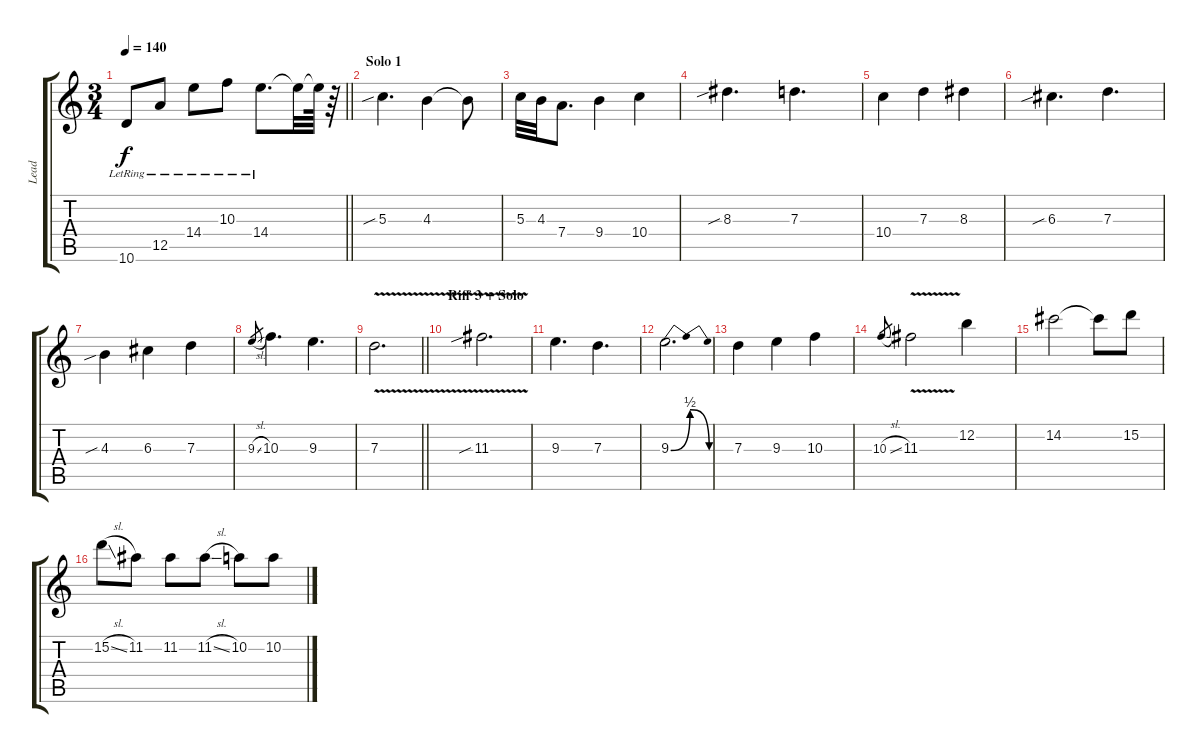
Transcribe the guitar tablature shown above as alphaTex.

\track ("Lead" "Lead") {instrument distortionguitar}
\staff {score tabs}
\tuning (E4 B3 G3 D3 A2 E2) {hide}
\ts (3 4)
\tempo 140
\clef g2
\barLineRight lightlight
\ks c
10.6{lr}.8{dy f} 12.5{lr}.8 14.4{lr}.8 10.3{lr}.8 14.4{lr}.8{d} 14.4{t}.32 14.4{t}.64 r.64 |
\section ("" "Solo 1")
5.3{sib}.4{d volume 16 balance 8} 4.3.4 4.3{t}.8 |
5.3.32 4.3.32 7.4.8{d} 9.4.4 10.4.4 |
8.3{sib}.4{d} 7.3.4{d} |
10.4.4 7.3.4 8.3.4 |
6.3{sib}.4{d} 7.3.4{d} |
4.3{sib}.4 6.3.4 7.3.4 |
9.3{sl}.8{gr} 10.3.4{d} 9.3.4{d} |
\barLineRight lightlight
7.3{v}.2{d} |
\section ("" "Riff 3 + Solo")
11.3{v sib}.2{d} |
9.3.4{d} 7.3.4{d} |
9.3{be (bendrelease 0 0 15 2 53 2 60 0)}.2{d} |
7.3.4 9.3.4 10.3.4 |
10.3{sl}.8{gr} 11.3{v}.2 12.2.4 |
14.2.2 14.2{t}.8 15.2.8 |
15.2{sl}.8 11.2.8 11.2.8 11.2{sl}.8 10.2.8 10.2.8
